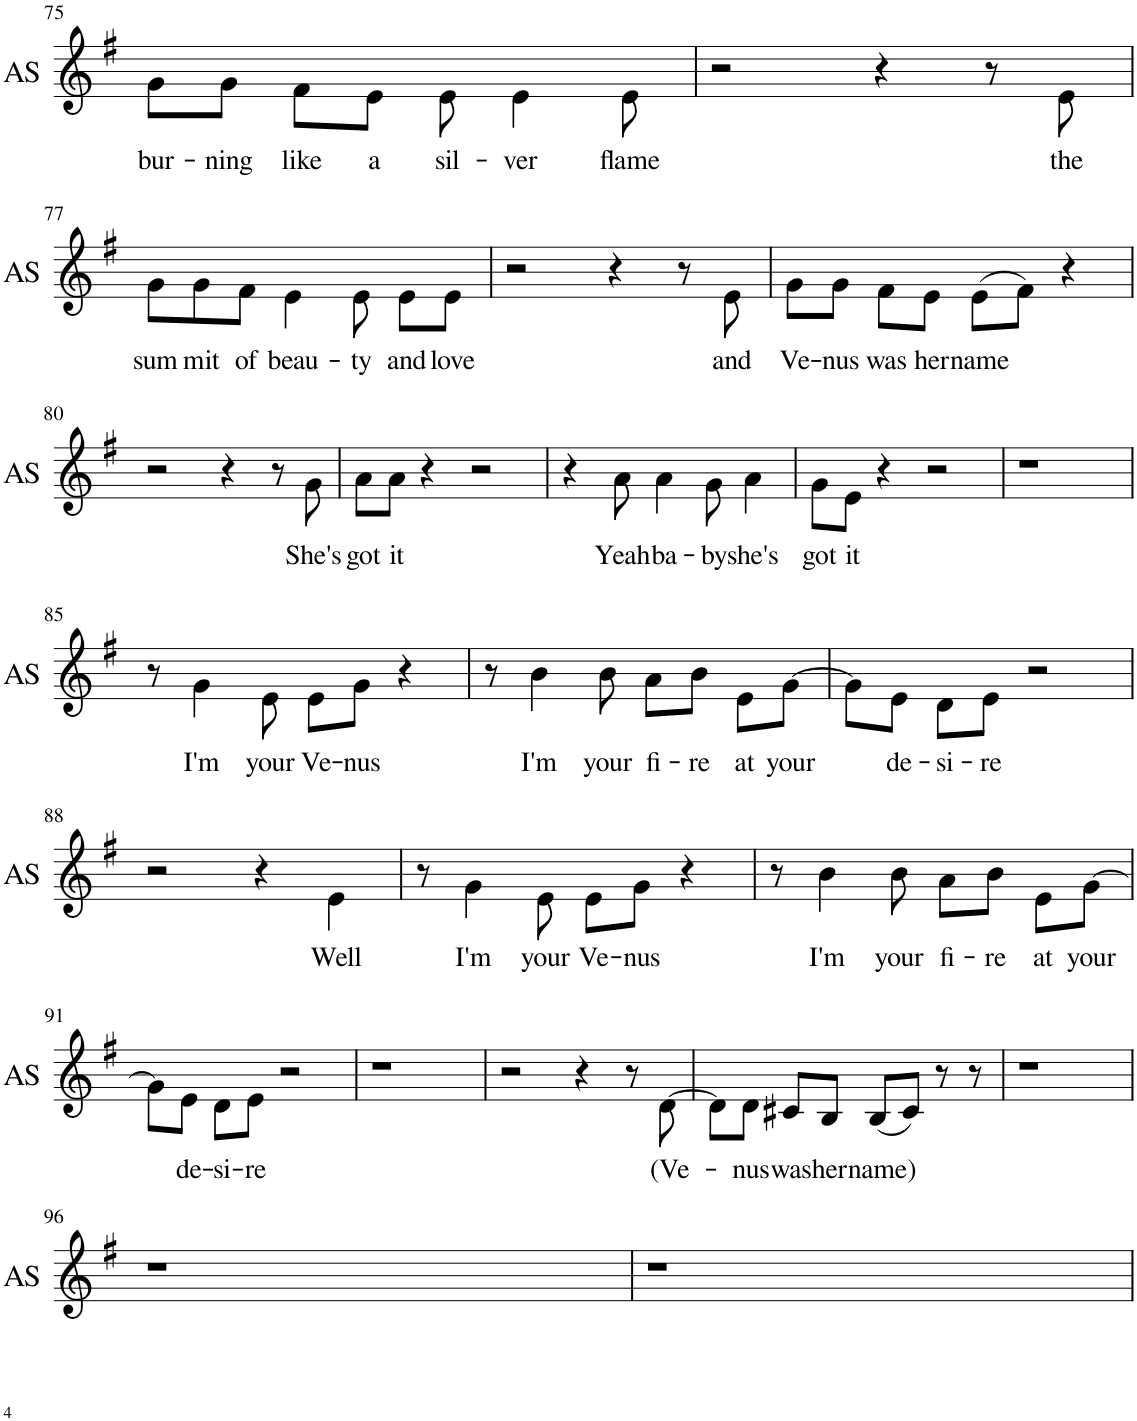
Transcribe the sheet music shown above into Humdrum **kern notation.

**kern	**text
*part1	*part1
*staff1	*staff1
*I"Vocals	*
!!LO:PB:g=z
*clefG2	*
*ITrd5c9	*
*k[f#]	*
*M4/4	*
=75	=75
!	!LO:LY:b
8g\L	bur-
!	!LO:LY:b
8g\J	-ning
!	!LO:LY:b
8f#\L	like
!	!LO:LY:b
8e\J	a
!	!LO:LY:b
8e\	sil-
!	!LO:LY:b
4e\	-ver
!	!LO:LY:b
8e\	flame
=76	=76
2r	.
4r	.
8r	.
!	!LO:LY:b
8e\	the
!!LO:LB:g=z
=77	=77
!	!LO:LY:b
8g\L	sum-
!	!LO:LY:b
8g\	-mit
!	!LO:LY:b
8f#\J	of
!	!LO:LY:b
4e\	beau-
!	!LO:LY:b
8e\	-ty
!	!LO:LY:b
8e\L	and
!	!LO:LY:b
8e\J	love
=78	=78
2r	.
4r	.
8r	.
!	!LO:LY:b
8e\	and
=79	=79
!	!LO:LY:b
8g\L	Ve-
!	!LO:LY:b
8g\J	-nus
!	!LO:LY:b
8f#\L	was
!	!LO:LY:b
8e\J	her
!	!LO:LY:b
(8e\L	name
8f#\J)	.
4r	.
!!LO:LB:g=z
=80	=80
2r	.
4r	.
8r	.
!	!LO:LY:b
8g\	She's
=81	=81
!	!LO:LY:b
8a\L	got
!	!LO:LY:b
8a\J	it
4r	.
2r	.
=82	=82
4r	.
!	!LO:LY:b
8a\	Yeah
!	!LO:LY:b
4a\	ba-
!	!LO:LY:b
8g\	-by
!	!LO:LY:b
4a\	she's
=83	=83
!	!LO:LY:b
8g\L	got
!	!LO:LY:b
8e\J	it
4r	.
2r	.
=84	=84
1r	.
!!LO:LB:g=z
=85	=85
8r	.
!	!LO:LY:b
4g\	I'm
!	!LO:LY:b
8e\	your
!	!LO:LY:b
8e\L	Ve-
!	!LO:LY:b
8g\J	-nus
4r	.
=86	=86
8r	.
!	!LO:LY:b
4b\	I'm
!	!LO:LY:b
8b\	your
!	!LO:LY:b
8a\L	fi-
!	!LO:LY:b
8b\J	-re
!	!LO:LY:b
8e\L	at
!	!LO:LY:b
[8g\J	your
=87	=87
8g\L]	.
!	!LO:LY:b
8e\J	de-
!	!LO:LY:b
8d\L	-si-
!	!LO:LY:b
8e\J	-re
2r	.
!!LO:LB:g=z
=88	=88
2r	.
4r	.
!	!LO:LY:b
4e\	Well
=89	=89
8r	.
!	!LO:LY:b
4g\	I'm
!	!LO:LY:b
8e\	your
!	!LO:LY:b
8e\L	Ve-
!	!LO:LY:b
8g\J	-nus
4r	.
=90	=90
8r	.
!	!LO:LY:b
4b\	I'm
!	!LO:LY:b
8b\	your
!	!LO:LY:b
8a\L	fi-
!	!LO:LY:b
8b\J	-re
!	!LO:LY:b
8e\L	at
!	!LO:LY:b
[8g\J	your
!!LO:LB:g=z
=91	=91
8g\L]	.
!	!LO:LY:b
8e\J	de-
!	!LO:LY:b
8d\L	-si-
!	!LO:LY:b
8e\J	-re
2r	.
=92	=92
1r	.
=93	=93
2r	.
4r	.
8r	.
!	!LO:LY:b
[8d\	(Ve-
=94	=94
8d\L]	.
!	!LO:LY:b
8d\J	nus
!	!LO:LY:b
8c#X/L	was
!	!LO:LY:b
8B/J	her
!	!LO:LY:b
(8B/L	name)
8c#/J)	.
8r	.
8r	.
=95	=95
1r	.
!!LO:LB:g=z
=96	=96
1r	.
=97	=97
1r	.
=	=
*-	*-
